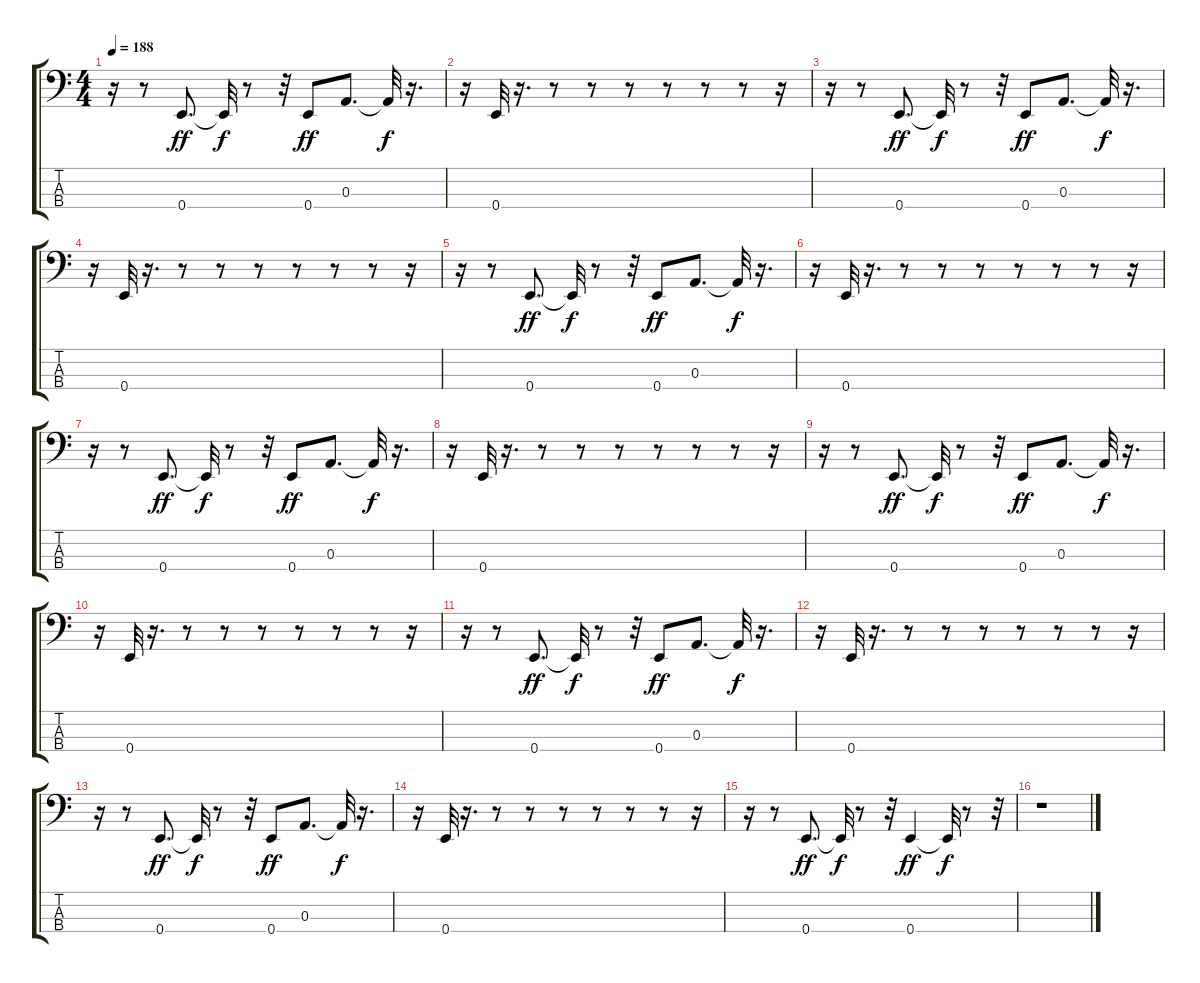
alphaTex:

\track "" {instrument synthbass1}
\staff {score tabs}
\tuning (G2 D2 A1 E1) {hide}
\ts (4 4)
\tempo 188
\clef f4
\ks c
r.16{dy f} r.8 0.4.8{d dy ff} 0.4{t}.32{dy f} r.8 r.32 0.4.8{dy ff} 0.3.8{d} 0.3{t}.32{dy f} r.16{d} |
r.16 0.4.32 r.16{d} r.8 r.8 r.8 r.8 r.8 r.8 r.16 |
r.16 r.8 0.4.8{d dy ff} 0.4{t}.32{dy f} r.8 r.32 0.4.8{dy ff} 0.3.8{d} 0.3{t}.32{dy f} r.16{d} |
r.16 0.4.32 r.16{d} r.8 r.8 r.8 r.8 r.8 r.8 r.16 |
r.16 r.8 0.4.8{d dy ff} 0.4{t}.32{dy f} r.8 r.32 0.4.8{dy ff} 0.3.8{d} 0.3{t}.32{dy f} r.16{d} |
r.16 0.4.32 r.16{d} r.8 r.8 r.8 r.8 r.8 r.8 r.16 |
r.16 r.8 0.4.8{d dy ff} 0.4{t}.32{dy f} r.8 r.32 0.4.8{dy ff} 0.3.8{d} 0.3{t}.32{dy f} r.16{d} |
r.16 0.4.32 r.16{d} r.8 r.8 r.8 r.8 r.8 r.8 r.16 |
r.16 r.8 0.4.8{d dy ff} 0.4{t}.32{dy f} r.8 r.32 0.4.8{dy ff} 0.3.8{d} 0.3{t}.32{dy f} r.16{d} |
r.16 0.4.32 r.16{d} r.8 r.8 r.8 r.8 r.8 r.8 r.16 |
r.16 r.8 0.4.8{d dy ff} 0.4{t}.32{dy f} r.8 r.32 0.4.8{dy ff} 0.3.8{d} 0.3{t}.32{dy f} r.16{d} |
r.16 0.4.32 r.16{d} r.8 r.8 r.8 r.8 r.8 r.8 r.16 |
r.16 r.8 0.4.8{d dy ff} 0.4{t}.32{dy f} r.8 r.32 0.4.8{dy ff} 0.3.8{d} 0.3{t}.32{dy f} r.16{d} |
r.16 0.4.32 r.16{d} r.8 r.8 r.8 r.8 r.8 r.8 r.16 |
r.16 r.8 0.4.8{d dy ff} 0.4{t}.32{dy f} r.8 r.32 0.4.4{dy ff} 0.4{t}.32{dy f} r.8 r.32 |
r.1
